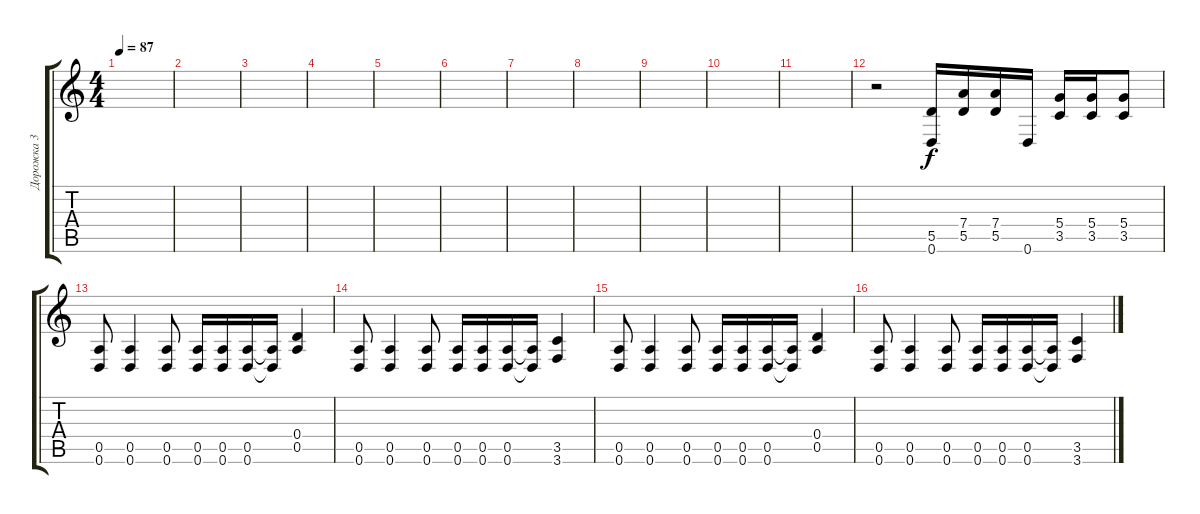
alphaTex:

\track ("Дорожка 3" "Дорожка 3") {instrument distortionguitar}
\staff {score tabs}
\tuning (E4 B3 G3 D3 A2 D2) {hide}
\ts (4 4)
\tempo 87
\clef g2
\ks c
|
|
|
|
|
|
|
|
|
|
|
r.2 (5.5 0.6).16 (7.4 5.5).16 (7.4 5.5).16 0.6.16 (5.4 3.5).16 (5.4 3.5).16 (5.4 3.5).8 |
(0.5 0.6).8 (0.5 0.6).4 (0.5 0.6).8 (0.5 0.6).16 (0.5 0.6).16 (0.5 0.6).16 (0.5{t} 0.6{t}).16 (0.4 0.5).4 |
(0.5 0.6).8 (0.5 0.6).4 (0.5 0.6).8 (0.5 0.6).16 (0.5 0.6).16 (0.5 0.6).16 (0.5{t} 0.6{t}).16 (3.5 3.6).4 |
(0.5 0.6).8 (0.5 0.6).4 (0.5 0.6).8 (0.5 0.6).16 (0.5 0.6).16 (0.5 0.6).16 (0.5{t} 0.6{t}).16 (0.4 0.5).4 |
(0.5 0.6).8 (0.5 0.6).4 (0.5 0.6).8 (0.5 0.6).16 (0.5 0.6).16 (0.5 0.6).16 (0.5{t} 0.6{t}).16 (3.5 3.6).4
